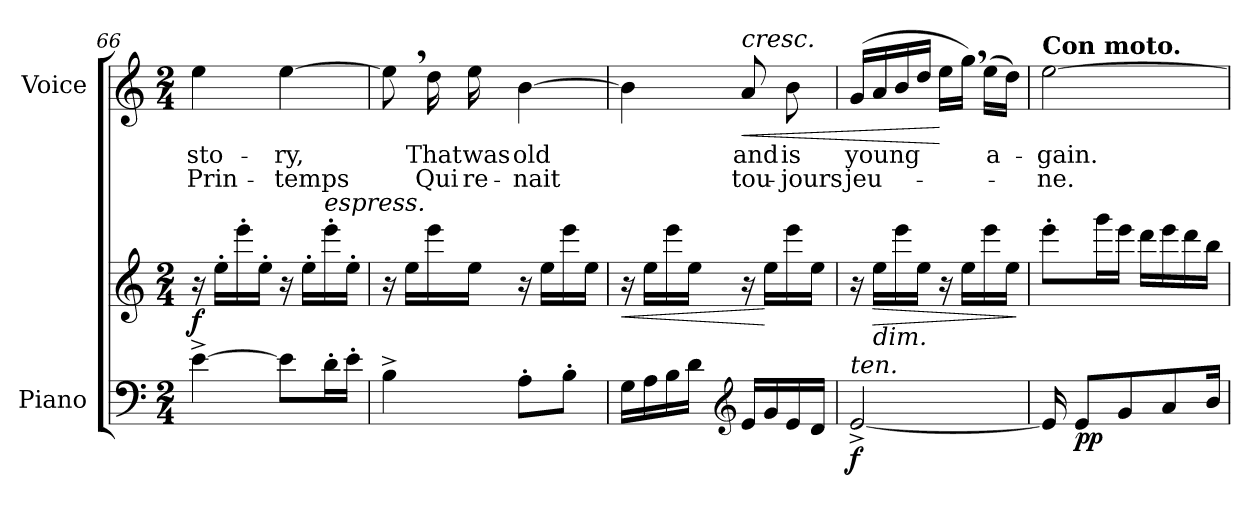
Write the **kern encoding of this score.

**kern	**kern	**dynam	**kern	**text	**text	**dynam
*part2	*part2	*part2	*part1	*part1	*part1	*part1
*staff3	*staff2	*staff2/3	*staff1	*staff1	*staff1	*staff1
*I"Piano	*	*	*I"Voice	*	*	*
*I'Pno	*	*	*	*	*	*
*clefF4	*clefG2	*	*clefG2	*	*	*
*k[]	*k[]	*	*k[]	*	*	*
*M2/4	*M2/4	*	*M2/4	*	*	*
=66	=66	=66	=66	=66	=66	=66
!	!	!LO:DY:b	!	!	!	!
[4e^\	16r	f	4ee\	sto-	Prin-	.
.	16ee'\LL	.	.	.	.	.
.	16eee'\	.	.	.	.	.
.	16ee'\JJ	.	.	.	.	.
8e\L]	16r	.	[4ee\	-ry,	-temps	.
.	16ee'\LL	.	.	.	.	.
!	!LO:TX:i:t=espress.	!	!	!	!	!
16d'\L	16eee'\	.	.	.	.	.
16e'\JJ	16ee'\JJ	.	.	.	.	.
=67	=67	=67	=67	=67	=67	=67
4B^\	16r	.	8ee,\]	.	.	.
.	16ee\LL	.	.	.	.	.
.	16eee\	.	16dd\	That	Qui	.
.	16ee\JJ	.	16ee\	was	re-	.
8A'\L	16r	.	[4b\	old	-nait	.
.	16ee\LL	.	.	.	.	.
8B'\J	16eee\	.	.	.	.	.
.	16ee\JJ	.	.	.	.	.
=68	=68	=68	=68	=68	=68	=68
!	!	!LO:HP:b	!	!	!	!
16G\LL	16r	<	4b\]	.	.	.
16A\	16ee\LL	.	.	.	.	.
16B\	16eee\	.	.	.	.	.
16d\JJ	16ee\JJ	.	.	.	.	.
*clefG2	*	*	*	*	*	*
!	!	!	!LO:TX:a:i:t=cresc.	!	!	!
!	!	!	!	!	!	!LO:HP:b
16e/LL	16r	.	8a/	and	tou-	<
16g/	16ee\LL	[	.	.	.	.
16e/	16eee\	.	8b\	is	-jours	.
16d/JJ	16ee\JJ	.	.	.	.	.
=69	=69	=69	=69	=69	=69	=69
*^	*	*	*	*	*	*
!LO:TX:i:t=ten.	!	!	!	!	!	!	!
!	!	!	!LO:DY:b=2	!	!	!	!
[2e^/	8.ryy	16r	f	(16g/LL	-young	jeu-	.
!	!	!LO:TX:b:i:t=dim.	!	!	!	!	!
!	!	!	!LO:HP:b	!	!	!	!
.	.	16ee\LL	>	16a/	.	.	.
.	.	16eee\	.	16b/	.	.	.
.	16ryy	16ee\JJ	.	16dd/JJ	.	.	.
.	4ryy	16r	.	16ee\LL	.	.	[
.	.	16ee\LL	.	16gg,\JJ)	.	.	.
.	.	16eee\	.	(16ee\LL	a-	.	.
.	.	16ee\JJ	.	16dd\JJ)	.	.	.
*v	*v	*	*	*	*	*	*
.	.	]	.	.	.	.
=70	=70	=70	=70	=70	=70	=70
!	!	!	!LO:TX:a:B:t=Con moto.	!	!	!
!	!	!LO:DY:b	!	!	!	!
!	!	!LO:DY:n=1:b	!	!	!	!LO:DY:a
!	!	!	!	!	!	!LO:DY:n=1:a
16e/]	8eee'\L	p other-dynamics	[2ee\	-gain.	-ne.	f other-dynamics
!	!	!LO:DY:n=2:b=2	!	!	!	!
8e/L	.	pp	.	.	.	.
.	16ggg\L	.	.	.	.	.
8g/	16eee\JJ	.	.	.	.	.
.	16ddd\LL	.	.	.	.	.
8a/	16eee\	.	.	.	.	.
.	16ddd\	.	.	.	.	.
16b/Jk	16bb\JJ	.	.	.	.	.
=	=	=	=	=	=	=
*-	*-	*-	*-	*-	*-	*-
